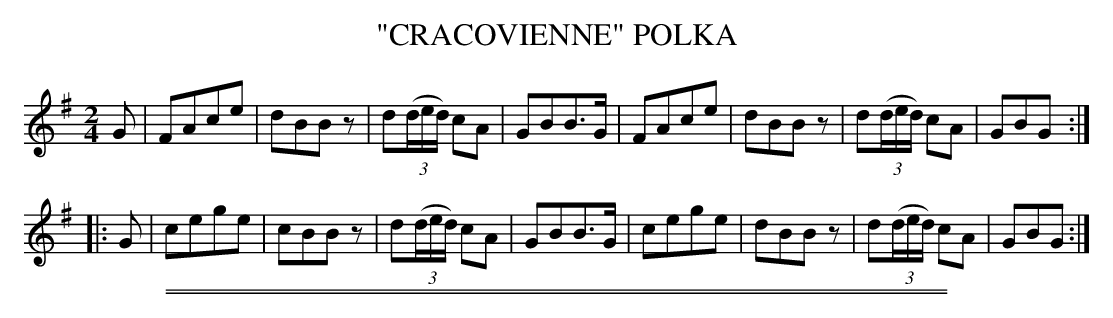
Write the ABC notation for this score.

X:1
T: "CRACOVIENNE" POLKA
M: 2/4
L: 1/8
K: G
G |\
FAce | dBBz | d(3(d/e/d/) cA | GBB>G |\
FAce | dBBz | d(3(d/e/d/) cA | GBG :|
|: G |\
cege | cBBz | d(3(d/e/d/) cA | GBB>G |\
cege | dBBz | d(3(d/e/d/) cA | GBG :|
